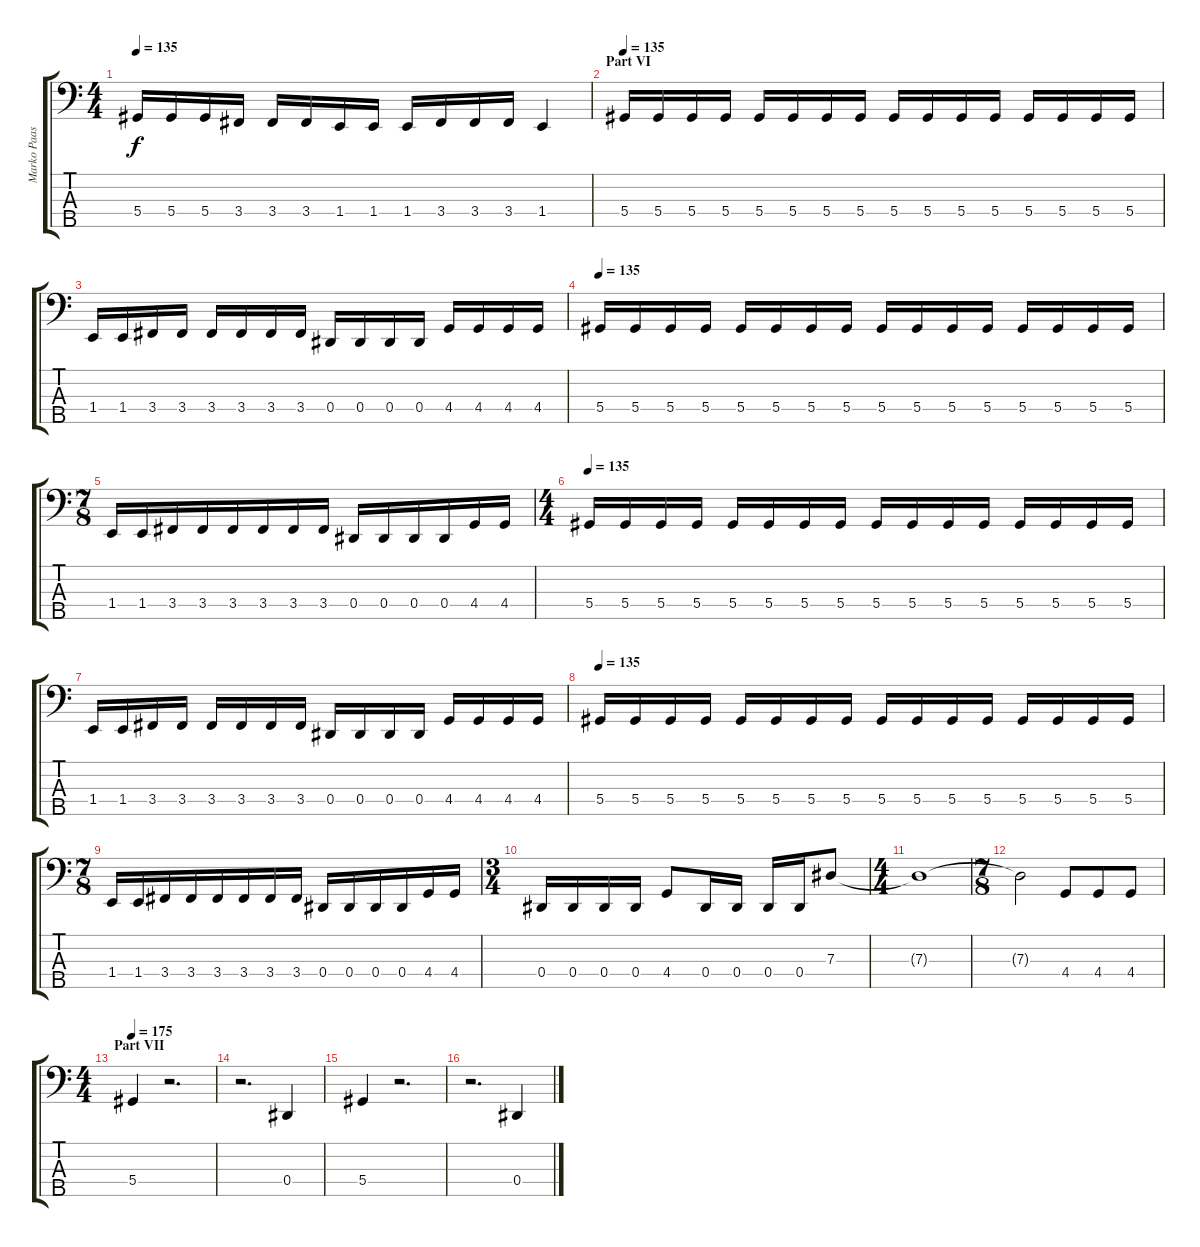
\track ("Marko Paasikoski - Bass" "Marko Paas") {instrument electricbassfinger}
\staff {score tabs}
\tuning (Gb2 Db2 Ab1 Eb1 Bb0) {hide}
\ts (4 4)
\tempo 135
\clef f4
\ks c
5.4.16{dy f} 5.4.16 5.4.16 3.4.16 3.4.16 3.4.16 1.4.16 1.4.16 1.4.16 3.4.16 3.4.16 3.4.16 1.4.4 |
\section ("" "Part VI")
\tempo 135
5.4.16 5.4.16 5.4.16 5.4.16 5.4.16 5.4.16 5.4.16 5.4.16 5.4.16 5.4.16 5.4.16 5.4.16 5.4.16 5.4.16 5.4.16 5.4.16 |
1.4.16 1.4.16 3.4.16 3.4.16 3.4.16 3.4.16 3.4.16 3.4.16 0.4.16 0.4.16 0.4.16 0.4.16 4.4.16 4.4.16 4.4.16 4.4.16 |
\tempo 135
5.4.16 5.4.16 5.4.16 5.4.16 5.4.16 5.4.16 5.4.16 5.4.16 5.4.16 5.4.16 5.4.16 5.4.16 5.4.16 5.4.16 5.4.16 5.4.16 |
\ts (7 8)
1.4.16 1.4.16 3.4.16 3.4.16 3.4.16 3.4.16 3.4.16 3.4.16 0.4.16 0.4.16 0.4.16 0.4.16 4.4.16 4.4.16 |
\ts (4 4)
\tempo 135
5.4.16 5.4.16 5.4.16 5.4.16 5.4.16 5.4.16 5.4.16 5.4.16 5.4.16 5.4.16 5.4.16 5.4.16 5.4.16 5.4.16 5.4.16 5.4.16 |
1.4.16 1.4.16 3.4.16 3.4.16 3.4.16 3.4.16 3.4.16 3.4.16 0.4.16 0.4.16 0.4.16 0.4.16 4.4.16 4.4.16 4.4.16 4.4.16 |
\tempo 135
5.4.16 5.4.16 5.4.16 5.4.16 5.4.16 5.4.16 5.4.16 5.4.16 5.4.16 5.4.16 5.4.16 5.4.16 5.4.16 5.4.16 5.4.16 5.4.16 |
\ts (7 8)
1.4.16 1.4.16 3.4.16 3.4.16 3.4.16 3.4.16 3.4.16 3.4.16 0.4.16 0.4.16 0.4.16 0.4.16 4.4.16 4.4.16 |
\ts (3 4)
0.4.16 0.4.16 0.4.16 0.4.16 4.4.8 0.4.16 0.4.16 0.4.16 0.4.16 7.3.8 |
\ts (4 4)
7.3{t}.1 |
\ts (7 8)
7.3{t}.2 4.4.8 4.4.8 4.4.8 |
\ts (4 4)
\section ("" "Part VII")
\tempo 175
5.4.4 r.2{d} |
r.2{d} 0.4.4 |
5.4.4 r.2{d} |
r.2{d} 0.4.4
